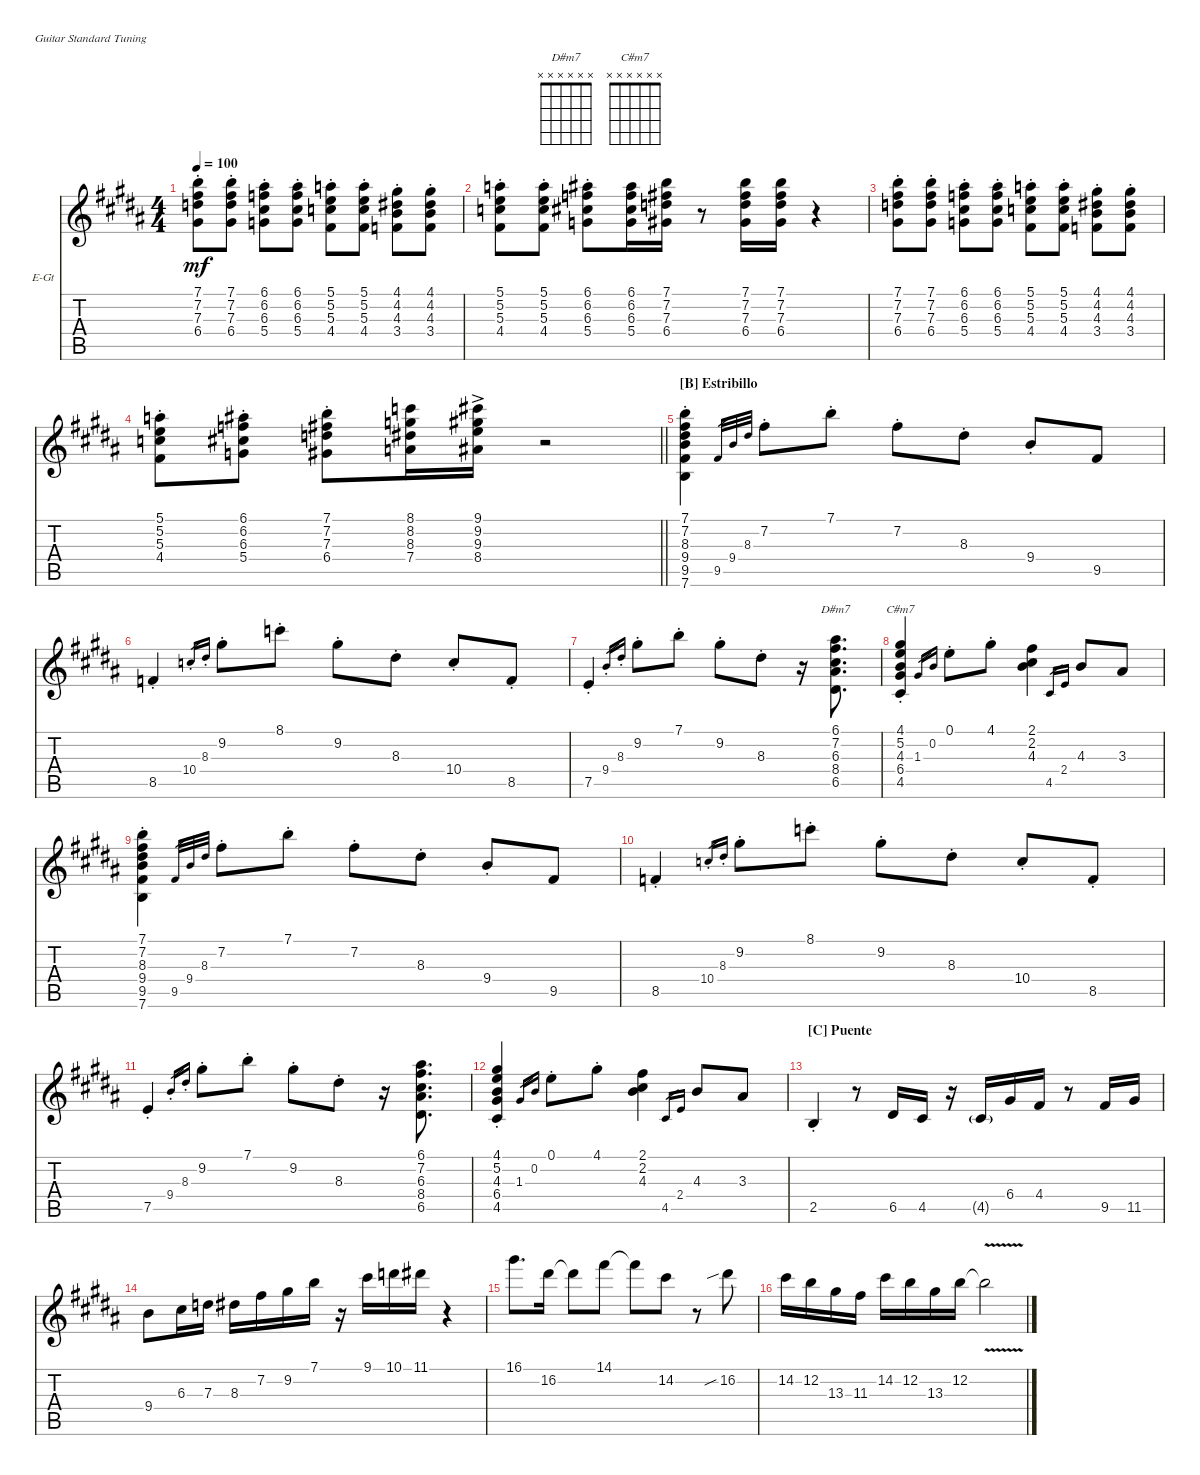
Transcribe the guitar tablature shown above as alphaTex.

\bracketExtendMode nobrackets
\firstSystemTrackNameOrientation horizontal
\otherSystemsTrackNameOrientation horizontal
\track ("Electric Guitar" "E-Gt") {instrument electricguitarclean}
\staff {score tabs}
\tuning (E4 B3 G3 D3 A2 E2)
\chord ("D#m7" x x x x x x)
\chord ("C#m7" x x x x x x)
\ts (4 4)
\tempo 100
\clef g2
\ks b
(7.1{st} 7.2{st} 7.3{st} 6.4{st}).8{dy mf} (7.1{st} 7.2{st} 7.3{st} 6.4{st}).8 (6.1{st} 6.2{st} 6.3{st} 5.4{st}).8 (6.1{st} 6.2{st} 6.3{st} 5.4{st}).8 (5.1{st} 5.2{st} 5.3{st} 4.4{st}).8 (5.1{st} 5.2{st} 5.3{st} 4.4{st}).8 (4.1{st} 4.2{st} 4.3{st} 3.4{st}).8 (4.1{st} 4.2{st} 4.3{st} 3.4{st}).8 |
(5.1{st} 5.2{st} 5.3{st} 4.4{st}).8 (5.1{st} 5.2{st} 5.3{st} 4.4{st}).8 (6.1{st} 6.2{st} 6.3{st} 5.4{st}).8 (6.1 6.2 6.3 5.4).16 (7.1 7.2 7.3 6.4).16 r.8 (7.1 7.2 7.3 6.4).16 (7.1 7.2 7.3 6.4).16 r.4 |
(7.1{st} 7.2{st} 7.3{st} 6.4{st}).8 (7.1{st} 7.2{st} 7.3{st} 6.4{st}).8 (6.1{st} 6.2{st} 6.3{st} 5.4{st}).8 (6.1{st} 6.2{st} 6.3{st} 5.4{st}).8 (5.1{st} 5.2{st} 5.3{st} 4.4{st}).8 (5.1{st} 5.2{st} 5.3{st} 4.4{st}).8 (4.1{st} 4.2{st} 4.3{st} 3.4{st}).8 (4.1{st} 4.2{st} 4.3{st} 3.4{st}).8 |
\barLineRight lightlight
(5.1{st} 5.2{st} 5.3{st} 4.4{st}).8 (6.1{st} 6.2{st} 6.3{st} 5.4{st}).8 (7.1{st} 7.2{st} 7.3{st} 6.4{st}).8 (8.1 8.2 8.3 7.4).16 (9.1{ac} 9.2 9.3 8.4).16 r.2 |
\section ("B" "Estribillo")
(7.6{st} 9.5 9.4 8.3 7.2 7.1).4 9.5.32{gr} 9.4.32{gr} 8.3.32{gr} 7.2{st}.8 7.1{st}.8 7.2{st}.8 8.3{st}.8 9.4{st}.8 9.5.8 |
8.5{st}.4 10.4{st}.16{gr} 8.3{st}.16{gr} 9.2{st}.8 8.1{st}.8 9.2{st}.8 8.3{st}.8 10.4{st}.8 8.5{st}.8 |
7.5{st}.4 9.4{st}.16{gr} 8.3{st}.16{gr} 9.2{st}.8 7.1{st}.8 9.2{st}.8 8.3{st}.8 r.16 (7.2 6.3 8.4 6.5 6.1).8{d ch "D#m7"} |
(5.2 4.3 6.4 4.5{st} 4.1).4{ch "C#m7"} 1.3.16{gr} 0.2.16{gr} 0.1{st}.8 4.1{st}.8 (2.1 2.2 4.3).4 4.5.16{gr} 2.4.16{gr} 4.3.8 3.3.8 |
(7.6{st} 9.5 9.4 8.3 7.2 7.1).4 9.5.32{gr} 9.4.32{gr} 8.3.32{gr} 7.2{st}.8 7.1{st}.8 7.2{st}.8 8.3{st}.8 9.4{st}.8 9.5.8 |
8.5{st}.4 10.4{st}.16{gr} 8.3{st}.16{gr} 9.2{st}.8 8.1{st}.8 9.2{st}.8 8.3{st}.8 10.4{st}.8 8.5{st}.8 |
7.5{st}.4 9.4{st}.16{gr} 8.3{st}.16{gr} 9.2{st}.8 7.1{st}.8 9.2{st}.8 8.3{st}.8 r.16 (7.2 6.3 8.4 6.5 6.1).8{d} |
(5.2 4.3 6.4 4.5{st} 4.1).4 1.3.16{gr} 0.2.16{gr} 0.1{st}.8 4.1{st}.8 (2.1 2.2 4.3).4 4.5.16{gr} 2.4.16{gr} 4.3.8 3.3.8 |
\section ("C" "Puente")
2.5{st}.4 r.8 6.5.16 4.5.16 r.16 4.5{g}.16 6.4.16 4.4.16 r.8 9.5.16 11.5.16 |
9.4.8 6.3.16 7.3.16 8.3.16 7.2.16 9.2.16 7.1.16 r.16 9.1.16 10.1.16 11.1.16 r.4 |
16.1.8{d} 16.2.16 16.2{t}.8 14.1.8 14.1{t}.8 14.2.8 r.8 16.2{sib}.8 |
14.2.16 12.2.16 13.3.16 11.3.16 14.2.16 12.2.16 13.3.16 12.2.16 12.2{v t}.2
